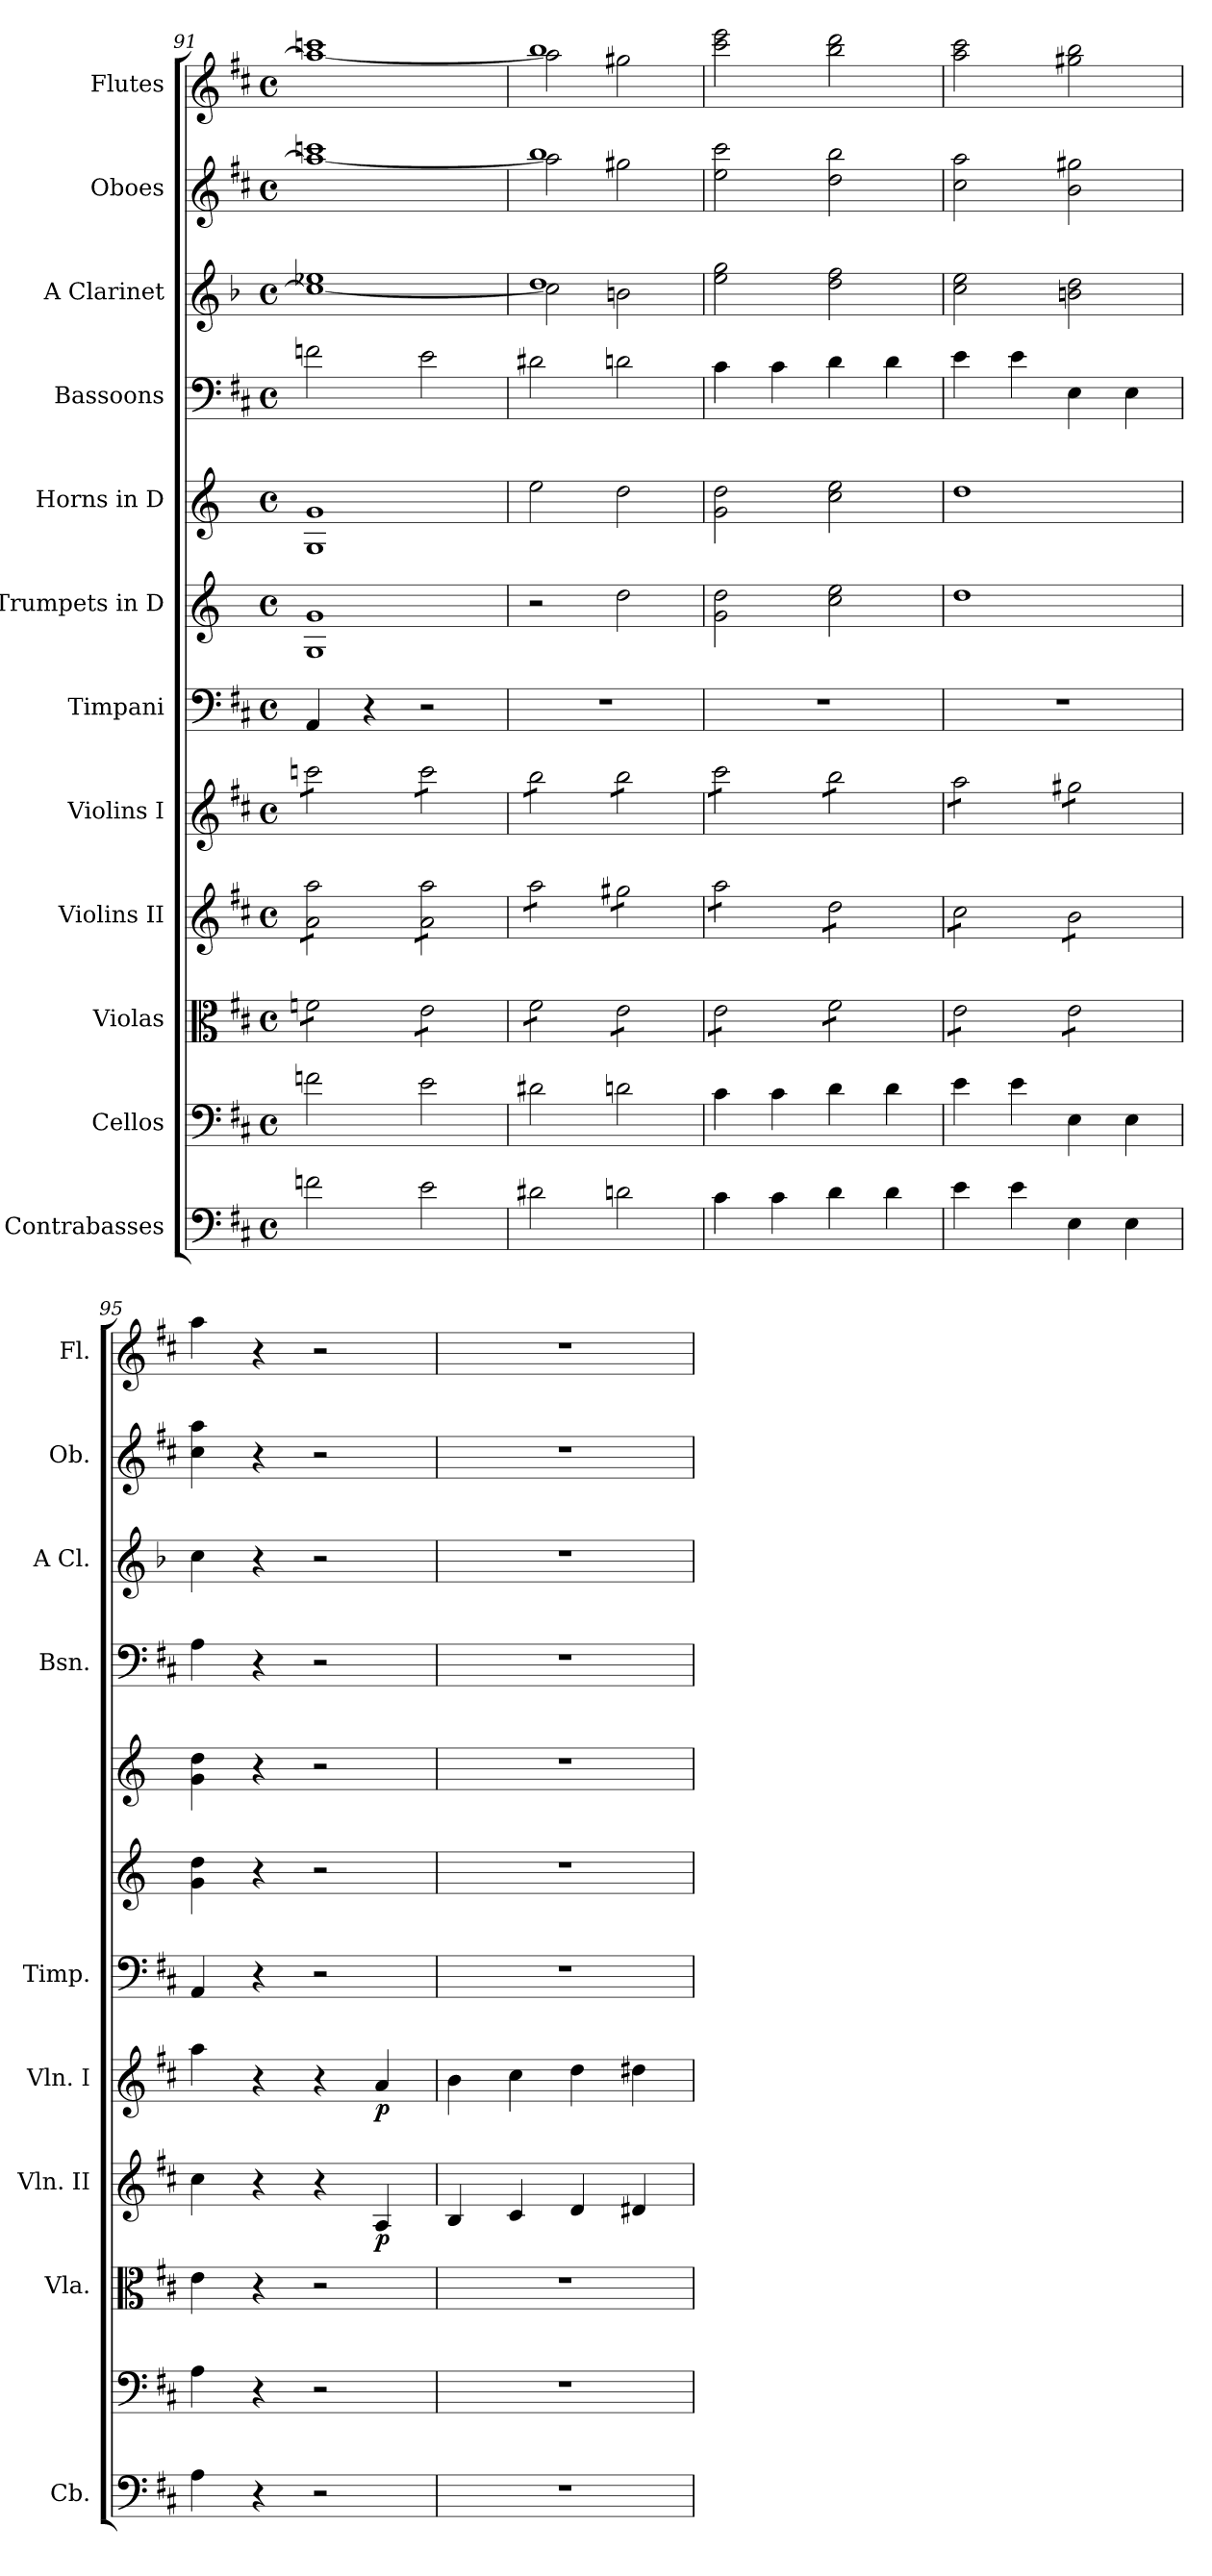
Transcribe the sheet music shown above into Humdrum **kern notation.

**kern	**kern	**kern	**kern	**dynam	**kern	**dynam	**kern	**kern	**kern	**kern	**kern	**kern	**kern
*part12	*part11	*part10	*part9	*part9	*part8	*part8	*part7	*part6	*part5	*part4	*part3	*part2	*part1
*staff12	*staff11	*staff10	*staff9	*staff9	*staff8	*staff8	*staff7	*staff6	*staff5	*staff4	*staff3	*staff2	*staff1
*I"Contrabasses	*I"Cellos	*I"Violas	*I"Violins II	*	*I"Violins I	*	*I"Timpani	*I"Trumpets in D	*I"Horns in D	*I"Bassoons	*I"A Clarinet	*I"Oboes	*I"Flutes
*I'Cb.	*	*I'Vla.	*I'Vln. II	*	*I'Vln. I	*	*I'Timp.	*	*	*I'Bsn.	*I'A Cl.	*I'Ob.	*I'Fl.
*clefF4	*clefF4	*clefC3	*clefG2	*	*clefG2	*	*clefF4	*clefG2	*clefG2	*clefF4	*clefG2	*clefG2	*clefG2
*ITrd7c12	*	*	*	*	*	*	*	*ITrd-1c-2	*ITrd6c10	*	*ITrd2c3	*	*
*k[f#c#]	*k[f#c#]	*k[f#c#]	*k[f#c#]	*	*k[f#c#]	*	*k[f#c#]	*k[f#c#]	*k[f#c#]	*k[f#c#]	*k[f#c#]	*k[f#c#]	*k[f#c#]
*M4/4	*M4/4	*M4/4	*M4/4	*	*M4/4	*	*M4/4	*M4/4	*M4/4	*M4/4	*M4/4	*M4/4	*M4/4
*met(c)	*met(c)	*met(c)	*met(c)	*	*met(c)	*	*met(c)	*met(c)	*met(c)	*met(c)	*met(c)	*met(c)	*met(c)
=91	=91	=91	=91	=91	=91	=91	=91	=91	=91	=91	=91	=91	=91
*	*	*	*	*	*	*	*	*	*	*	*^	*^	*^
*	*	*tremolo	*	*	*	*	*	*	*	*	*	*	*	*	*	*
*	*	*	*tremolo	*	*	*	*	*	*	*	*	*	*	*	*	*
*	*	*	*	*	*tremolo	*	*	*	*	*	*	*	*	*	*	*
2Fn\	2fn\	8fn\L	8a\ 8aa\L	.	8cccn\L	.	4AA/	1A 1a	1AA 1A	2fn\	1ccn	1a_	1cccn	1aa_	1cccn	1aa_
.	.	8fn\	8a\ 8aa\	.	8cccn\	.	.	.	.	.	.	.	.	.	.	.
.	.	8fn\	8a\ 8aa\	.	8cccn\	.	4r	.	.	.	.	.	.	.	.	.
.	.	8fn\J	8a\ 8aa\J	.	8cccn\J	.	.	.	.	.	.	.	.	.	.	.
2E\	2e\	8e\L	8a\ 8aa\L	.	8ccc\L	.	2r	.	.	2e\	.	.	.	.	.	.
.	.	8e\	8a\ 8aa\	.	8ccc\	.	.	.	.	.	.	.	.	.	.	.
.	.	8e\	8a\ 8aa\	.	8ccc\	.	.	.	.	.	.	.	.	.	.	.
.	.	8e\J	8a\ 8aa\J	.	8ccc\J	.	.	.	.	.	.	.	.	.	.	.
=92	=92	=92	=92	=92	=92	=92	=92	=92	=92	=92	=92	=92	=92	=92	=92	=92
2D#X\	2d#X\	8f#\L	8aa\L	.	8bb\L	.	1r	2r	2f#\	2d#X\	1b	2a\]	1bb	2aa\]	1bb	2aa\]
.	.	8f#\	8aa\	.	8bb\	.	.	.	.	.	.	.	.	.	.	.
.	.	8f#\	8aa\	.	8bb\	.	.	.	.	.	.	.	.	.	.	.
.	.	8f#\J	8aa\J	.	8bb\J	.	.	.	.	.	.	.	.	.	.	.
2Dn\	2dn\	8e\L	8gg#X\L	.	8bb\L	.	.	2ee\	2e\	2dn\	.	2g#X\	.	2gg#X\	.	2gg#X\
.	.	8e\	8gg#X\	.	8bb\	.	.	.	.	.	.	.	.	.	.	.
.	.	8e\	8gg#X\	.	8bb\	.	.	.	.	.	.	.	.	.	.	.
.	.	8e\J	8gg#X\J	.	8bb\J	.	.	.	.	.	.	.	.	.	.	.
*	*	*	*	*	*	*	*	*	*	*	*v	*v	*	*	*v	*v
*	*	*	*	*	*	*	*	*	*	*	*	*v	*v	*
=93	=93	=93	=93	=93	=93	=93	=93	=93	=93	=93	=93	=93	=93
4C#\	4c#\	8e\L	8aa\L	.	8ccc#\L	.	1r	2a\ 2ee\	2A\ 2e\	4c#\	2cc#\ 2ee\	2ee\ 2ccc#\	2ccc#\ 2eee\
.	.	8e\	8aa\	.	8ccc#\	.	.	.	.	.	.	.	.
4C#\	4c#\	8e\	8aa\	.	8ccc#\	.	.	.	.	4c#\	.	.	.
.	.	8e\J	8aa\J	.	8ccc#\J	.	.	.	.	.	.	.	.
4D\	4d\	8f#\L	8dd\L	.	8bb\L	.	.	2dd\ 2ff#\	2d\ 2f#\	4d\	2b\ 2dd\	2dd\ 2bb\	2bb\ 2ddd\
.	.	8f#\	8dd\	.	8bb\	.	.	.	.	.	.	.	.
4D\	4d\	8f#\	8dd\	.	8bb\	.	.	.	.	4d\	.	.	.
.	.	8f#\J	8dd\J	.	8bb\J	.	.	.	.	.	.	.	.
=94	=94	=94	=94	=94	=94	=94	=94	=94	=94	=94	=94	=94	=94
4E\	4e\	8e\L	8cc#\L	.	8aa\L	.	1r	1ee	1e	4e\	2a\ 2cc#\	2cc#\ 2aa\	2aa\ 2ccc#\
.	.	8e\	8cc#\	.	8aa\	.	.	.	.	.	.	.	.
4E\	4e\	8e\	8cc#\	.	8aa\	.	.	.	.	4e\	.	.	.
.	.	8e\J	8cc#\J	.	8aa\J	.	.	.	.	.	.	.	.
4EE\	4E\	8e\L	8b\L	.	8gg#X\L	.	.	.	.	4E\	2g#X\ 2b\	2b\ 2gg#X\	2gg#X\ 2bb\
.	.	8e\	8b\	.	8gg#X\	.	.	.	.	.	.	.	.
4EE\	4E\	8e\	8b\	.	8gg#X\	.	.	.	.	4E\	.	.	.
.	.	8e\J	8b\J	.	8gg#X\J	.	.	.	.	.	.	.	.
*	*	*	*	*	*Xtremolo	*	*	*	*	*	*	*	*
*	*	*	*Xtremolo	*	*	*	*	*	*	*	*	*	*
*	*	*Xtremolo	*	*	*	*	*	*	*	*	*	*	*
=95	=95	=95	=95	=95	=95	=95	=95	=95	=95	=95	=95	=95	=95
4AA\	4A\	4e\	4cc#\	.	4aa\	.	4AA/	4a\ 4ee\	4A\ 4e\	4A\	4a\	4cc#\ 4aa\	4aa\
4r	4r	4r	4r	.	4r	.	4r	4r	4r	4r	4r	4r	4r
2r	2r	2r	4r	.	4r	.	2r	2r	2r	2r	2r	2r	2r
!	!	!	!	!LO:DY:b	!	!LO:DY:b	!	!	!	!	!	!	!
.	.	.	4A/	p	4a/	p	.	.	.	.	.	.	.
!!LO:LB:g=z
=96	=96	=96	=96	=96	=96	=96	=96	=96	=96	=96	=96	=96	=96
1r	1r	1r	4B/	.	4b\	.	1r	1r	1r	1r	1r	1r	1r
.	.	.	4c#/	.	4cc#\	.	.	.	.	.	.	.	.
.	.	.	4d/	.	4dd\	.	.	.	.	.	.	.	.
.	.	.	4d#X/	.	4dd#X\	.	.	.	.	.	.	.	.
=	=	=	=	=	=	=	=	=	=	=	=	=	=
*-	*-	*-	*-	*-	*-	*-	*-	*-	*-	*-	*-	*-	*-
